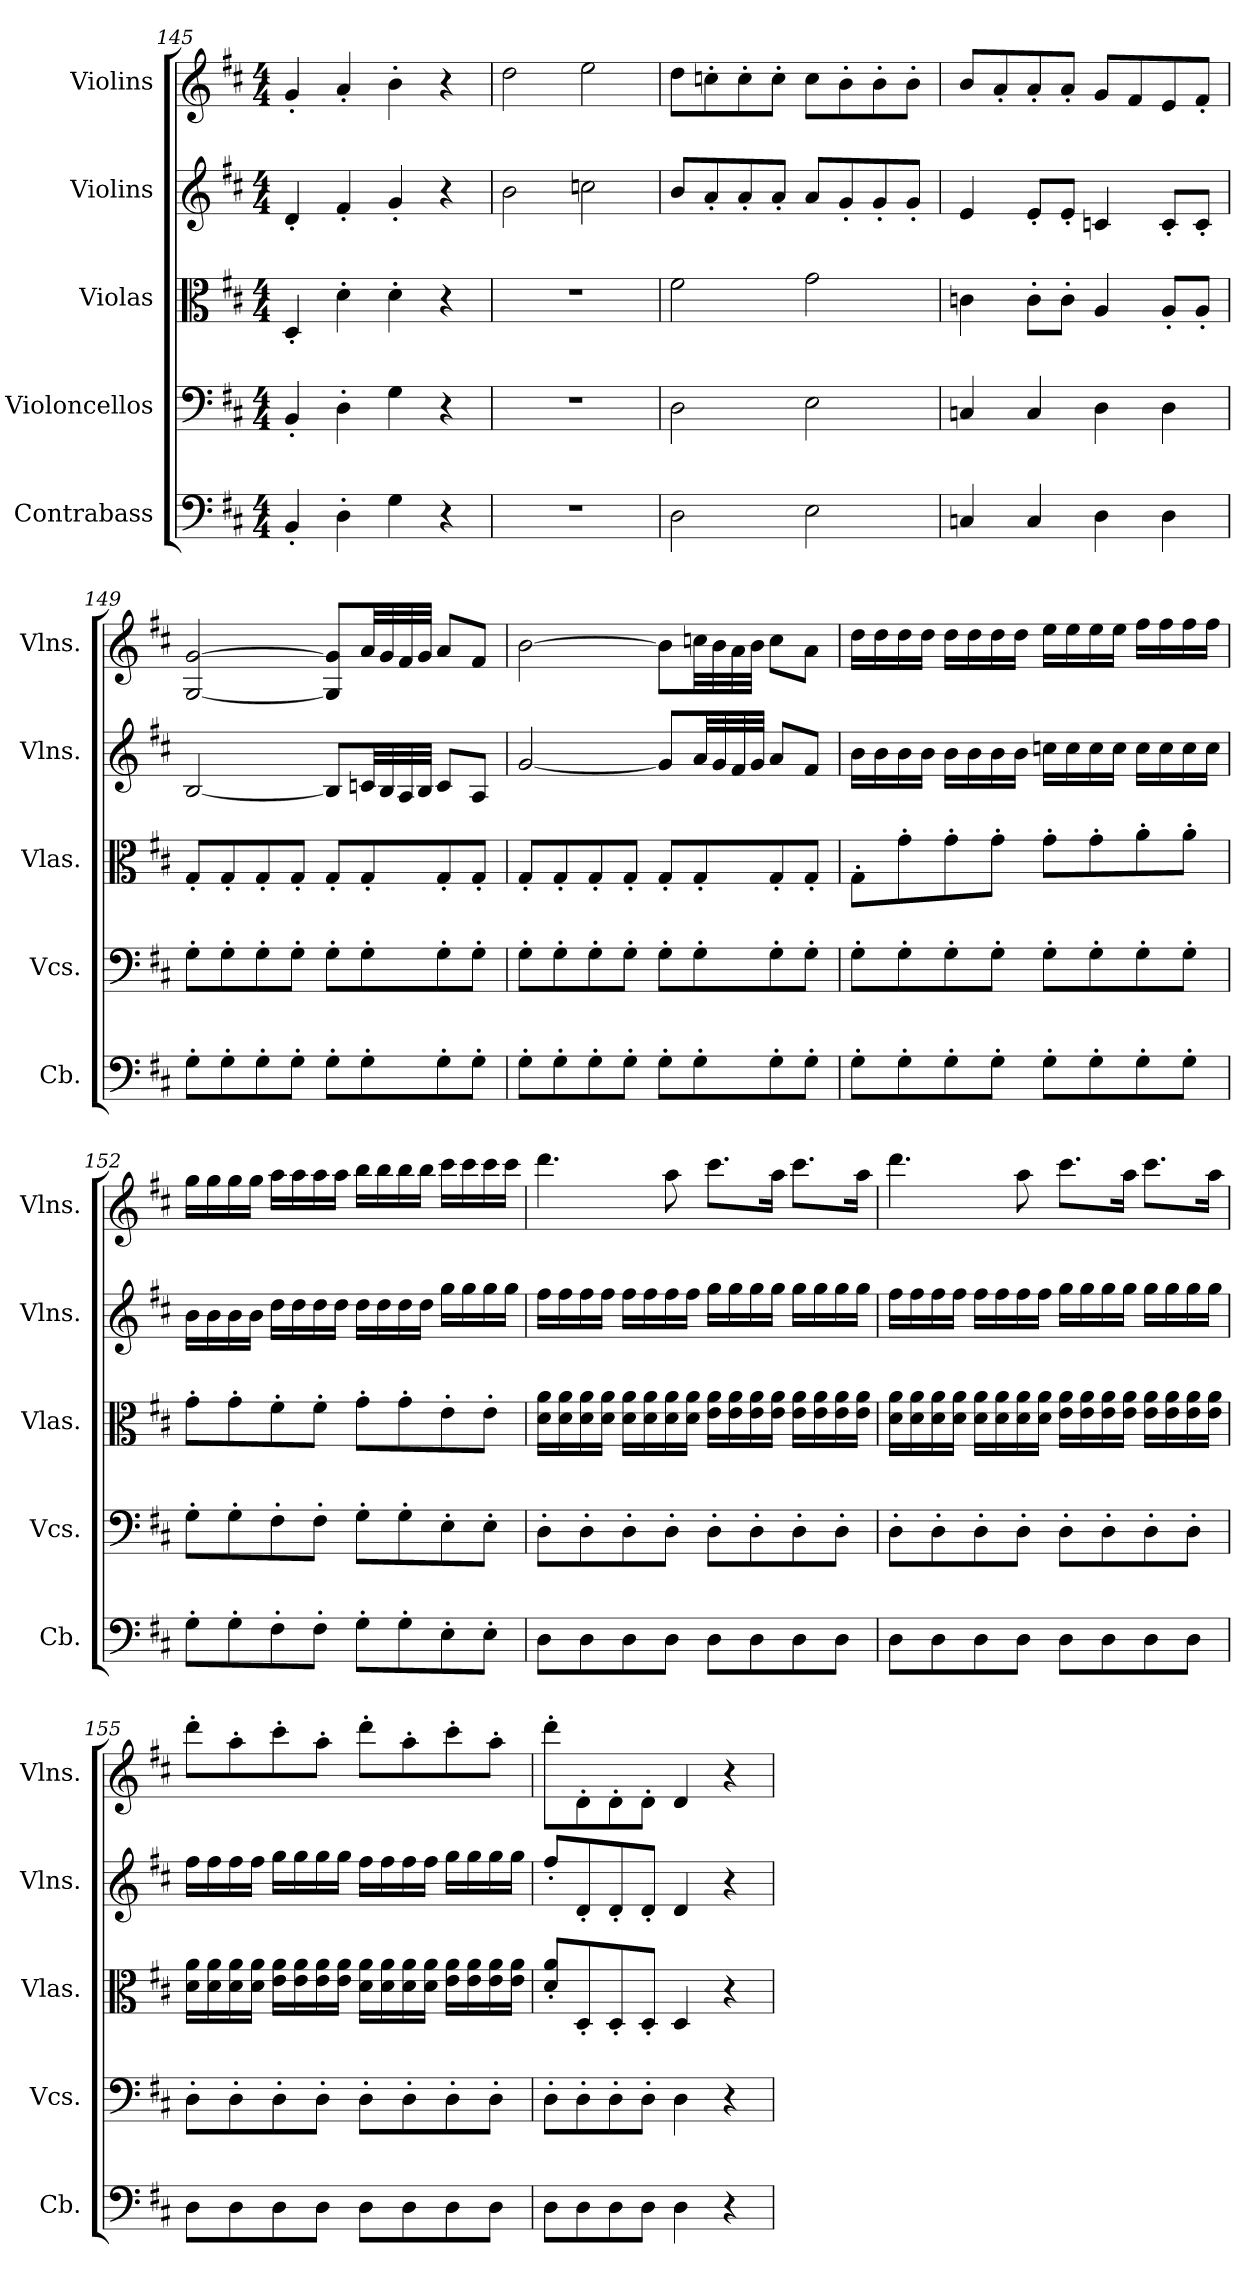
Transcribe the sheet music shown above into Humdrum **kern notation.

**kern	**kern	**kern	**kern	**kern
*part5	*part4	*part3	*part2	*part1
*staff5	*staff4	*staff3	*staff2	*staff1
*I"Contrabass	*I"Violoncellos	*I"Violas	*I"Violins	*I"Violins
*I'Cb.	*I'Vcs.	*I'Vlas.	*I'Vlns.	*I'Vlns.
*clefF4	*clefF4	*clefC3	*clefG2	*clefG2
*ITrd7c12	*	*	*	*
*k[f#c#]	*k[f#c#]	*k[f#c#]	*k[f#c#]	*k[f#c#]
*M4/4	*M4/4	*M4/4	*M4/4	*M4/4
*MM132	*MM132	*MM132	*MM132	*MM132
=145	=145	=145	=145	=145
4BBB'/	4BB'/	4D'/	4d'/	4g'/
4DD'\	4D'\	4d'\	4f#'/	4a'/
4GG\	4G\	4d'\	4g'/	4b'\
4r	4r	4r	4r	4r
=146	=146	=146	=146	=146
1r	1r	1r	2b\	2dd\
.	.	.	2ccn\	2ee\
=147	=147	=147	=147	=147
*	*	*	*	*MM138
2DD\	2D\	2f#\	8b/L	8dd\L
.	.	.	8a'/	8ccn'\
.	.	.	8a'/	8cc'\
.	.	.	8a'/J	8cc'\J
2EE\	2E\	2g\	8a/L	8cc\L
.	.	.	8g'/	8b'\
.	.	.	8g'/	8b'\
.	.	.	8g'/J	8b'\J
=148	=148	=148	=148	=148
4CCn/	4Cn/	4cn\	4e/	8b/L
.	.	.	.	8a'/
4CC/	4C/	8c'\L	8e'/L	8a'/
.	.	8c'\J	8e'/J	8a'/J
4DD\	4D\	4A/	4cn/	8g/L
.	.	.	.	8f#/
4DD\	4D\	8A'/L	8c'/L	8e/
.	.	8A'/J	8c'/J	8f#'/J
!!LO:PB:g=z
=149	=149	=149	=149	=149
8GG'\L	8G'\L	8G'/L	[2B/	[2G/ [2g/
8GG'\	8G'\	8G'/	.	.
8GG'\	8G'\	8G'/	.	.
8GG'\J	8G'\J	8G'/J	.	.
8GG'\L	8G'\L	8G'/L	8B/L]	8G/] 8g/]L
8GG'\	8G'\	8G'/	32cn/LL	32a/LL
.	.	.	32B/	32g/
.	.	.	32A/	32f#/
.	.	.	32B/JJJ	32g/JJJ
8GG'\	8G'\	8G'/	8c/L	8a/L
8GG'\J	8G'\J	8G'/J	8A/J	8f#/J
=150	=150	=150	=150	=150
8GG'\L	8G'\L	8G'/L	[2g/	[2b\
8GG'\	8G'\	8G'/	.	.
8GG'\	8G'\	8G'/	.	.
8GG'\J	8G'\J	8G'/J	.	.
8GG'\L	8G'\L	8G'/L	8g/L]	8b\L]
8GG'\	8G'\	8G'/	32a/LL	32ccn\LL
.	.	.	32g/	32b\
.	.	.	32f#/	32a\
.	.	.	32g/JJJ	32b\JJJ
8GG'\	8G'\	8G'/	8a/L	8cc\L
8GG'\J	8G'\J	8G'/J	8f#/J	8a\J
=151	=151	=151	=151	=151
8GG'\L	8G'\L	8G'\L	16b\LL	16dd\LL
.	.	.	16b\	16dd\
8GG'\	8G'\	8g'\	16b\	16dd\
.	.	.	16b\JJ	16dd\JJ
8GG'\	8G'\	8g'\	16b\LL	16dd\LL
.	.	.	16b\	16dd\
8GG'\J	8G'\J	8g'\J	16b\	16dd\
.	.	.	16b\JJ	16dd\JJ
8GG'\L	8G'\L	8g'\L	16ccn\LL	16ee\LL
.	.	.	16cc\	16ee\
8GG'\	8G'\	8g'\	16cc\	16ee\
.	.	.	16cc\JJ	16ee\JJ
8GG'\	8G'\	8a'\	16cc\LL	16ff#\LL
.	.	.	16cc\	16ff#\
8GG'\J	8G'\J	8a'\J	16cc\	16ff#\
.	.	.	16cc\JJ	16ff#\JJ
!!LO:LB:g=z
=152	=152	=152	=152	=152
8GG'\L	8G'\L	8g'\L	16b\LL	16gg\LL
.	.	.	16b\	16gg\
8GG'\	8G'\	8g'\	16b\	16gg\
.	.	.	16b\JJ	16gg\JJ
8FF#'\	8F#'\	8f#'\	16dd\LL	16aa\LL
.	.	.	16dd\	16aa\
8FF#'\J	8F#'\J	8f#'\J	16dd\	16aa\
.	.	.	16dd\JJ	16aa\JJ
8GG'\L	8G'\L	8g'\L	16dd\LL	16bb\LL
.	.	.	16dd\	16bb\
8GG'\	8G'\	8g'\	16dd\	16bb\
.	.	.	16dd\JJ	16bb\JJ
8EE'\	8E'\	8e'\	16gg\LL	16ccc#\LL
.	.	.	16gg\	16ccc#\
8EE'\J	8E'\J	8e'\J	16gg\	16ccc#\
.	.	.	16gg\JJ	16ccc#\JJ
=153	=153	=153	=153	=153
8DD\L	8D'\L	16d\ 16a\LL	16ff#\LL	4.ddd\
.	.	16d\ 16a\	16ff#\	.
8DD\	8D'\	16d\ 16a\	16ff#\	.
.	.	16d\ 16a\JJ	16ff#\JJ	.
8DD\	8D'\	16d\ 16a\LL	16ff#\LL	.
.	.	16d\ 16a\	16ff#\	.
8DD\J	8D'\J	16d\ 16a\	16ff#\	8aa\
.	.	16d\ 16a\JJ	16ff#\JJ	.
8DD\L	8D'\L	16e\ 16a\LL	16gg\LL	8.ccc#\L
.	.	16e\ 16a\	16gg\	.
8DD\	8D'\	16e\ 16a\	16gg\	.
.	.	16e\ 16a\JJ	16gg\JJ	16aa\Jk
8DD\	8D'\	16e\ 16a\LL	16gg\LL	8.ccc#\L
.	.	16e\ 16a\	16gg\	.
8DD\J	8D'\J	16e\ 16a\	16gg\	.
.	.	16e\ 16a\JJ	16gg\JJ	16aa\Jk
!!LO:PB:g=z
=154	=154	=154	=154	=154
8DD\L	8D'\L	16d\ 16a\LL	16ff#\LL	4.ddd\
.	.	16d\ 16a\	16ff#\	.
8DD\	8D'\	16d\ 16a\	16ff#\	.
.	.	16d\ 16a\JJ	16ff#\JJ	.
8DD\	8D'\	16d\ 16a\LL	16ff#\LL	.
.	.	16d\ 16a\	16ff#\	.
8DD\J	8D'\J	16d\ 16a\	16ff#\	8aa\
.	.	16d\ 16a\JJ	16ff#\JJ	.
8DD\L	8D'\L	16e\ 16a\LL	16gg\LL	8.ccc#\L
.	.	16e\ 16a\	16gg\	.
8DD\	8D'\	16e\ 16a\	16gg\	.
.	.	16e\ 16a\JJ	16gg\JJ	16aa\Jk
8DD\	8D'\	16e\ 16a\LL	16gg\LL	8.ccc#\L
.	.	16e\ 16a\	16gg\	.
8DD\J	8D'\J	16e\ 16a\	16gg\	.
.	.	16e\ 16a\JJ	16gg\JJ	16aa\Jk
=155	=155	=155	=155	=155
8DD\L	8D'\L	16d\ 16a\LL	16ff#\LL	8ddd'\L
.	.	16d\ 16a\	16ff#\	.
8DD\	8D'\	16d\ 16a\	16ff#\	8aa'\
.	.	16d\ 16a\JJ	16ff#\JJ	.
8DD\	8D'\	16e\ 16a\LL	16gg\LL	8ccc#'\
.	.	16e\ 16a\	16gg\	.
8DD\J	8D'\J	16e\ 16a\	16gg\	8aa'\J
.	.	16e\ 16a\JJ	16gg\JJ	.
8DD\L	8D'\L	16d\ 16a\LL	16ff#\LL	8ddd'\L
.	.	16d\ 16a\	16ff#\	.
8DD\	8D'\	16d\ 16a\	16ff#\	8aa'\
.	.	16d\ 16a\JJ	16ff#\JJ	.
8DD\	8D'\	16e\ 16a\LL	16gg\LL	8ccc#'\
.	.	16e\ 16a\	16gg\	.
8DD\J	8D'\J	16e\ 16a\	16gg\	8aa'\J
.	.	16e\ 16a\JJ	16gg\JJ	.
=156	=156	=156	=156	=156
*	*	*	*	*MM135
8DD\L	8D'\L	8d/' 8a/'L	8ff#'/L	8ddd'\L
8DD\	8D'\	8D'/	8d'/	8d'\
8DD\	8D'\	8D'/	8d'/	8d'\
8DD\J	8D'\J	8D'/J	8d'/J	8d'\J
4DD\	4D\	4D/	4d/	4d/
4r	4r	4r	4r	4r
=	=	=	=	=
*-	*-	*-	*-	*-
